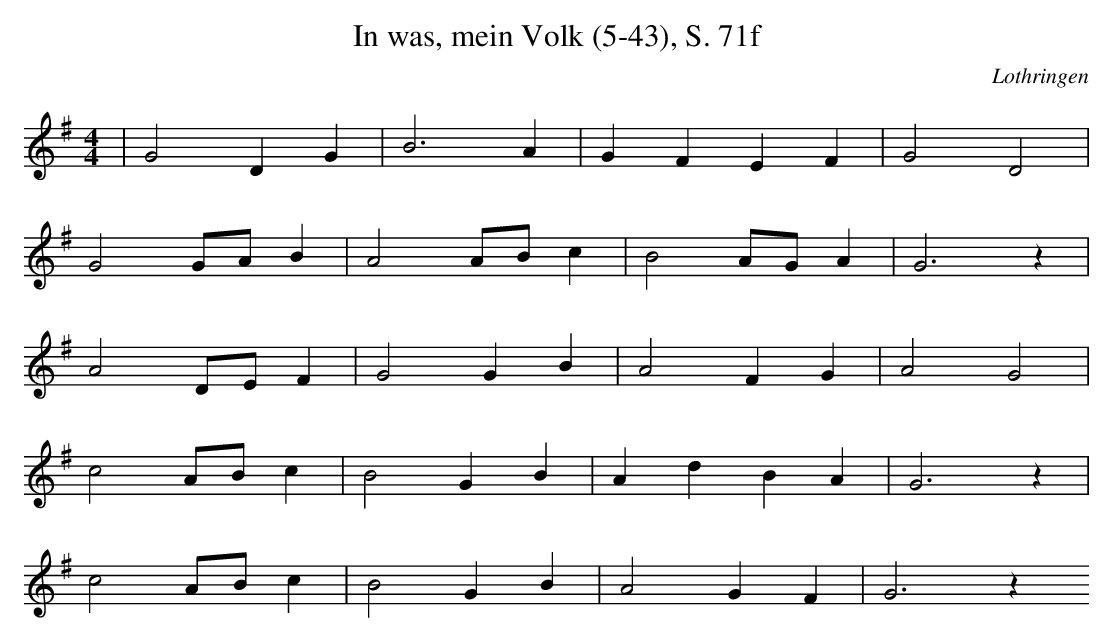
X:1
T: In was, mein Volk (5-43), S. 71f
O: Lothringen
M: 4/4
L: 1/8
K: G
 | G4D2G2 | B6A2 | G2F2E2F2 | G4D4 |
G4GAB2 | A4ABc2 | B4AGA2 | G6z2 |
A4DEF2 | G4G2B2 | A4F2G2 | A4G4 |
c4ABc2 | B4G2B2 | A2d2B2A2 | G6z2 |
c4ABc2 | B4G2B2 | A4G2F2 | G6z2
